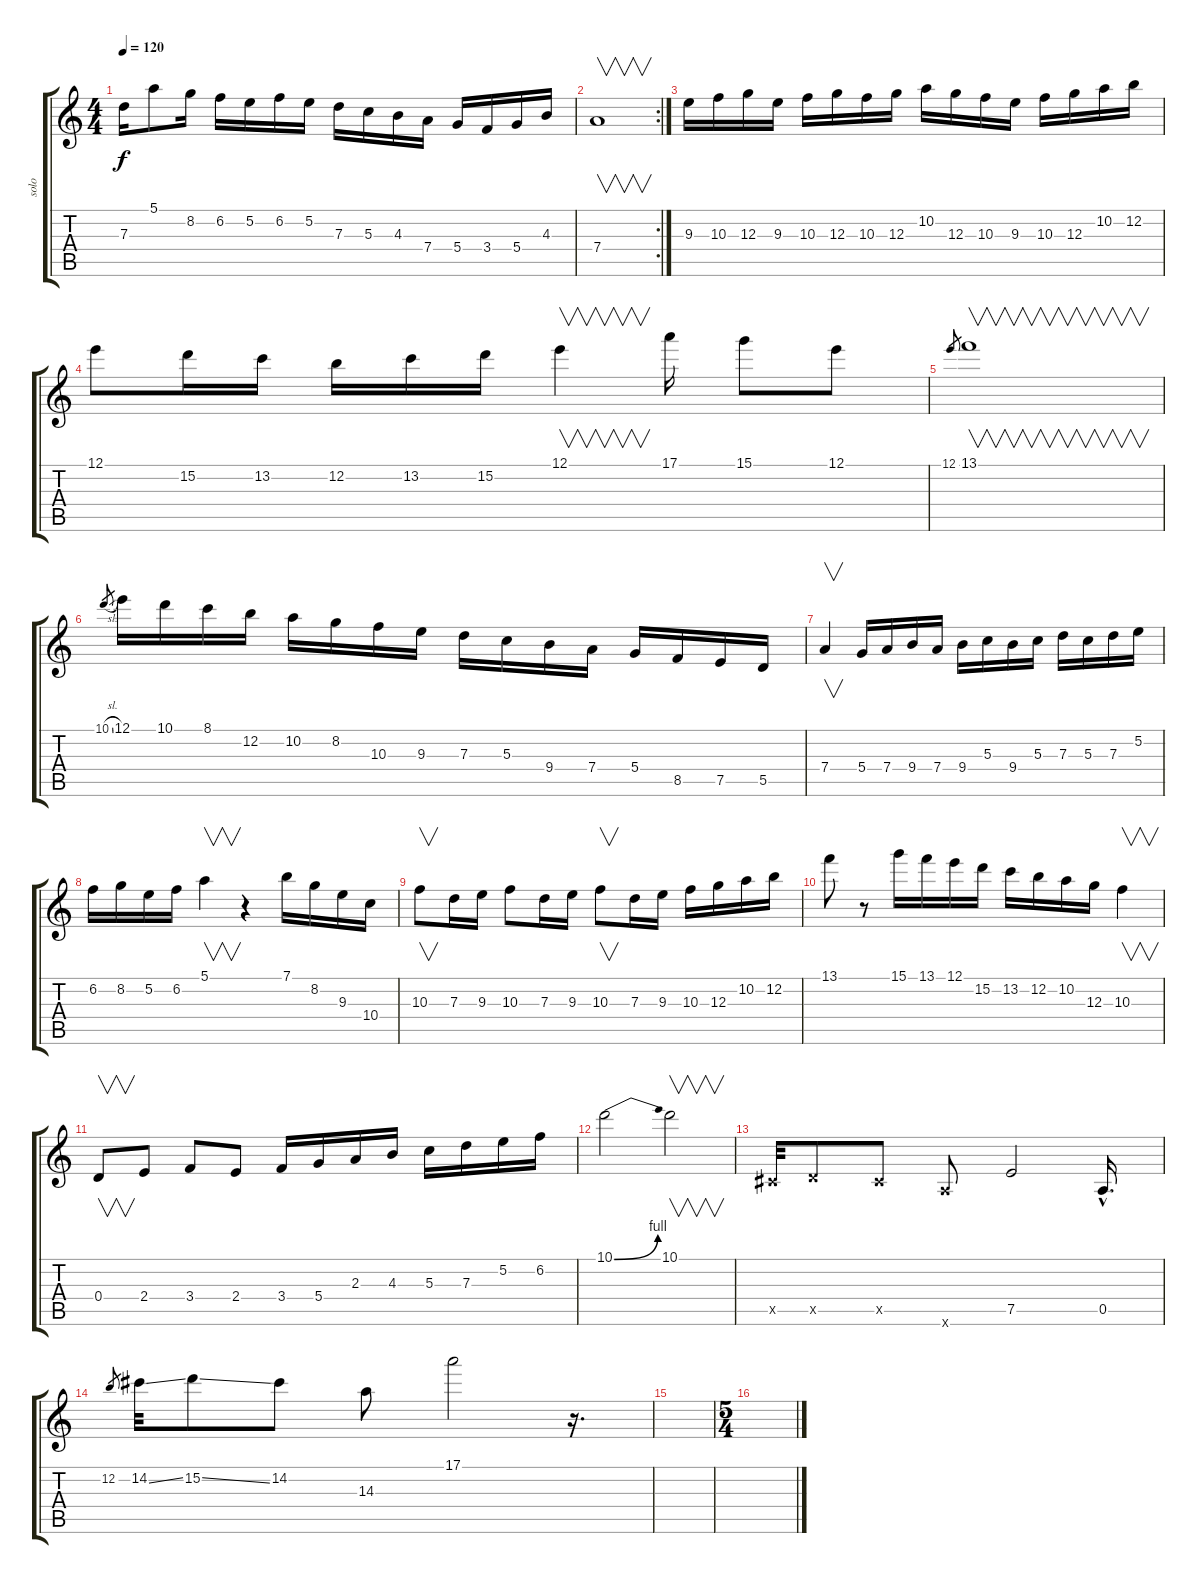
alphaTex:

\track ("solo" "solo") {instrument distortionguitar}
\staff {score tabs}
\tuning (E4 B3 G3 D3 A2 E2) {hide}
\ts (4 4)
\tempo 120
\clef g2
\ks c
7.3.16{dy f} 5.1.8 8.2.16 6.2.16 5.2.16 6.2.16 5.2.16 7.3.16 5.3.16 4.3.16 7.4.16 5.4.16 3.4.16 5.4.16 4.3.16 |
\rc 2
7.4.1{v} |
9.3.16 10.3.16 12.3.16 9.3.16 10.3.16 12.3.16 10.3.16 12.3.16 10.2.16 12.3.16 10.3.16 9.3.16 10.3.16 12.3.16 10.2.16 12.2.16 |
12.1.8 15.2.16 13.2.16 12.2.16 13.2.16 15.2.16 12.1.4{v} 17.1.16 15.1.8 12.1.8 |
12.1.8{gr} 13.1.1{v} |
10.1{sl}.8{gr} 12.1.16 10.1.16 8.1.16 12.2.16 10.2.16 8.2.16 10.3.16 9.3.16 7.3.16 5.3.16 9.4.16 7.4.16 5.4.16 8.5.16 7.5.16 5.5.16 |
7.4.4{v} 5.4.16 7.4.16 9.4.16 7.4.16 9.4.16 5.3.16 9.4.16 5.3.16 7.3.16 5.3.16 7.3.16 5.2.16 |
6.2.16 8.2.16 5.2.16 6.2.16 5.1.4{v} r.4 7.1.16 8.2.16 9.3.16 10.4.16 |
10.3.8{v} 7.3.16 9.3.16 10.3.8 7.3.16 9.3.16 10.3.8{v} 7.3.16 9.3.16 10.3.16 12.3.16 10.2.16 12.2.16 |
13.1.8 r.8 15.1.16 13.1.16 12.1.16 15.2.16 13.2.16 12.2.16 10.2.16 12.3.16 10.3.4{v} |
0.4.8{v} 2.4.8 3.4.8 2.4.8 3.4.16 5.4.16 2.3.16 4.3.16 5.3.16 7.3.16 5.2.16 6.2.16 |
10.1{be (bend 0 0 60 4)}.2 10.1.2{v} |
4.5{x}.32 5.5{x}.8 4.5{x}.8 5.6{x}.8 7.5.2 0.5{hac}.16{d} |
12.2.8{gr} 14.2{ss}.32 15.2{ss}.8 14.2.8 14.3.8 17.1.2 r.16{d} |
|
\ts (5 4)
